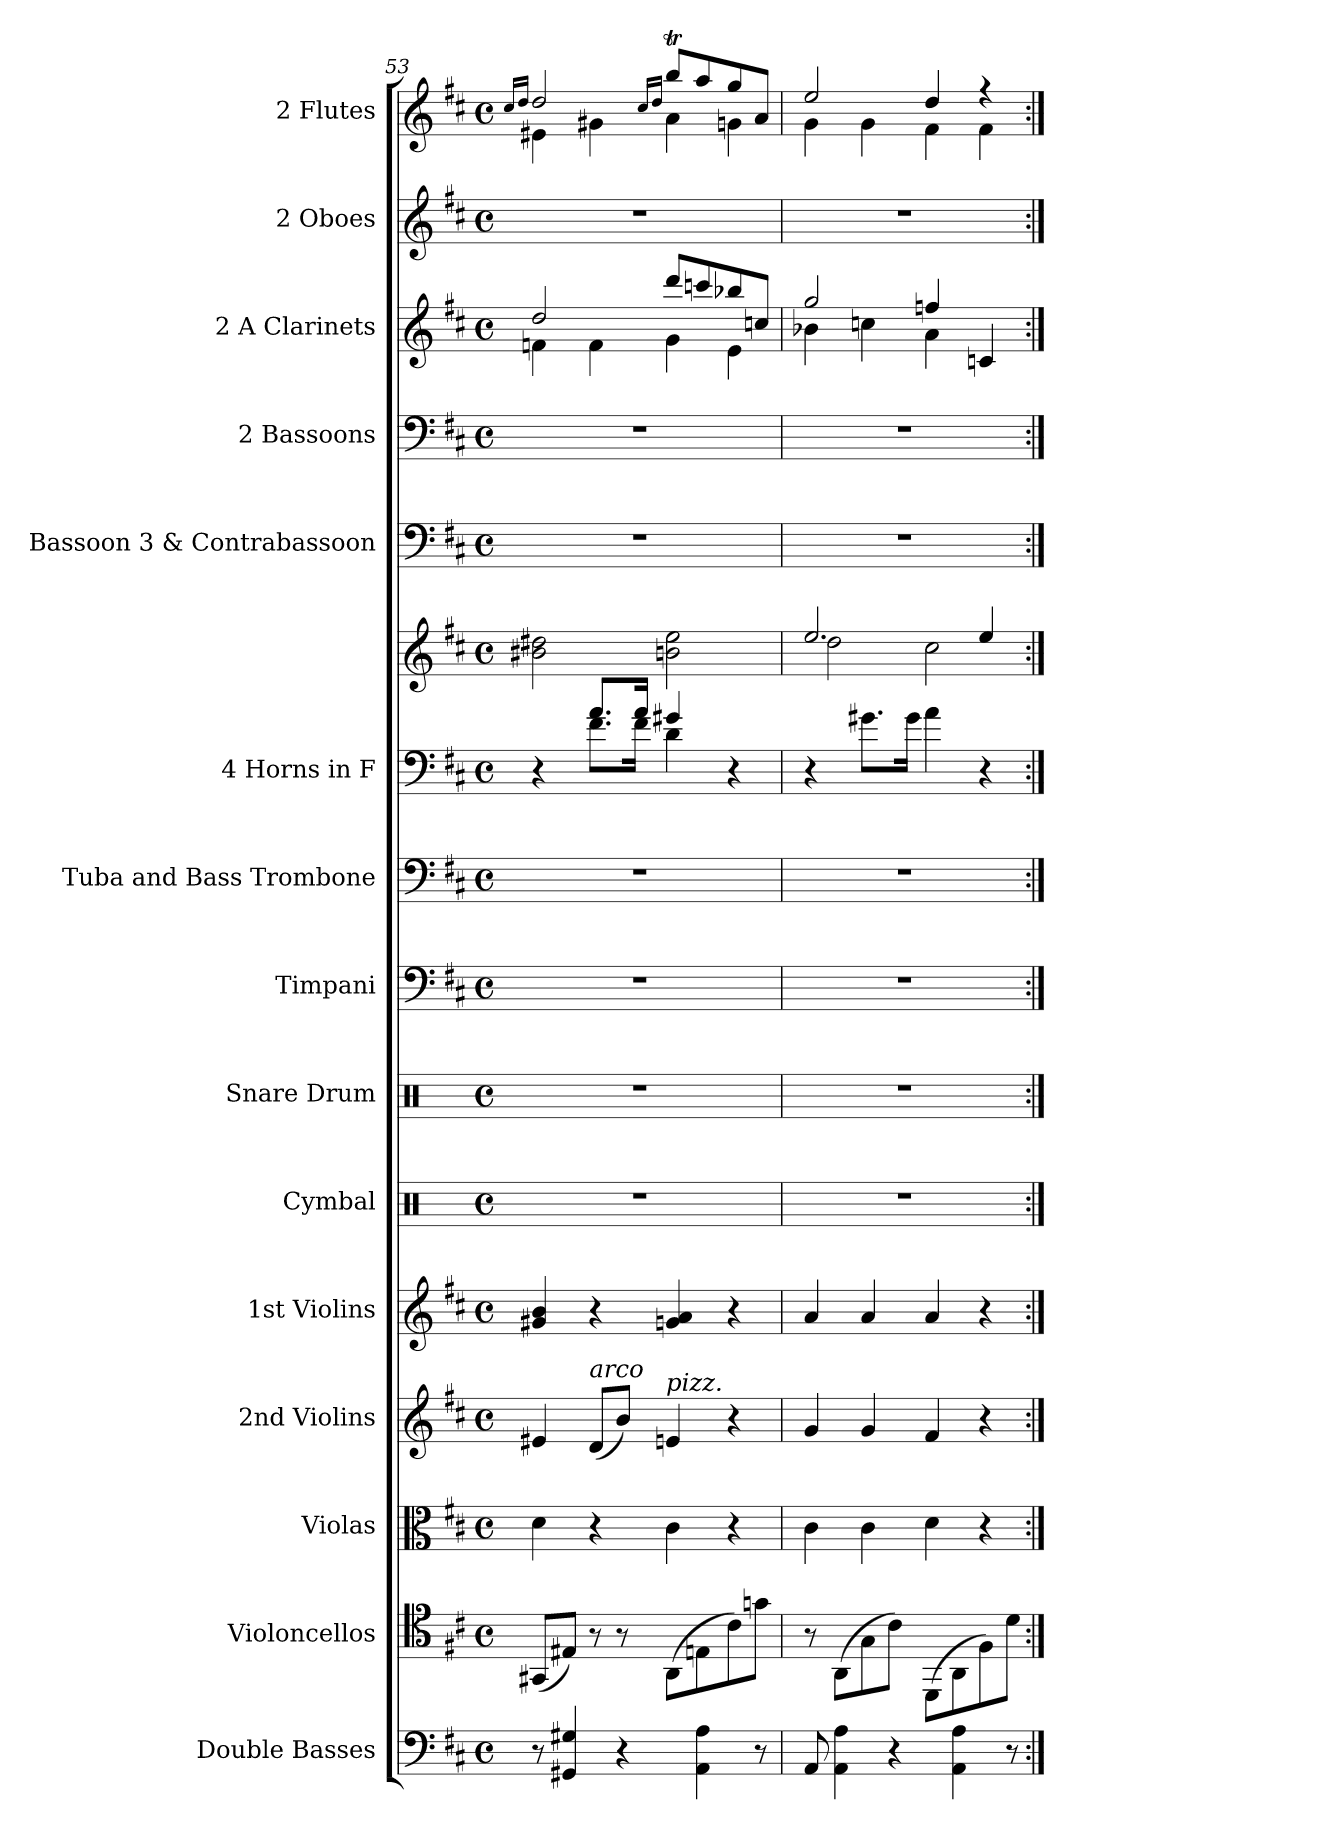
**kern	**kern	**kern	**kern	**kern	**kern	**kern	**kern	**kern	**kern	**kern	**kern	**kern	**kern	**kern	**kern
*part15	*part14	*part13	*part12	*part11	*part10	*part9	*part8	*part7	*part6	*part6	*part5	*part4	*part3	*part2	*part1
*staff16	*staff15	*staff14	*staff13	*staff12	*staff11	*staff10	*staff9	*staff8	*staff7	*staff6	*staff5	*staff4	*staff3	*staff2	*staff1
*I"Double Basses	*I"Violoncellos	*I"Violas	*I"2nd Violins	*I"1st Violins	*I"Cymbal	*I"Snare Drum	*I"Timpani	*I"Tuba and  Bass Trombone	*I"4 Horns in F	*	*I"Bassoon 3 &amp; Contrabassoon	*I"2 Bassoons	*I"2 A Clarinets	*I"2 Oboes	*I"2 Flutes
*	*	*	*	*	*I'Cym	*I'Sn Dr	*I'Timp	*I'Tba	*I'Hn	*	*I'Bsn	*I'Bsn	*I'Cl	*I'Ob	*I'Fl
*clefF4	*clefC4	*clefC3	*clefG2	*clefG2	*clefX	*clefX	*clefF4	*clefF4	*clefF4	*clefG2	*clefF4	*clefF4	*clefG2	*clefG2	*clefG2
*ITrd7c12	*	*	*	*	*	*	*	*	*ITrd4c7	*ITrd4c7	*	*	*ITrd2c3	*	*
*k[f#c#]	*k[f#c#]	*k[f#c#]	*k[f#c#]	*k[f#c#]	*k[]	*k[]	*k[f#c#]	*k[f#c#]	*k[f#]	*k[f#]	*k[f#c#]	*k[f#c#]	*k[f#c#g#d#a#]	*k[f#c#]	*k[f#c#]
*M4/4	*M4/4	*M4/4	*M4/4	*M4/4	*M4/4	*M4/4	*M4/4	*M4/4	*M4/4	*M4/4	*M4/4	*M4/4	*M4/4	*M4/4	*M4/4
*met(c)	*met(c)	*met(c)	*met(c)	*met(c)	*met(c)	*met(c)	*met(c)	*met(c)	*met(c)	*met(c)	*met(c)	*met(c)	*met(c)	*met(c)	*met(c)
=53	=53	=53	=53	=53	=53	=53	=53	=53	=53	=53	=53	=53	=53	=53	=53
.	.	.	.	.	.	.	.	.	.	.	.	.	.	.	16qcc#/LL
.	.	.	.	.	.	.	.	.	.	.	.	.	.	.	16qdd/JJ
*	*	*	*	*	*	*	*	*	*^	*	*	*	*^	*	*^
8r	(<8GG#X/L	4d\	4e#X/	4g#X/ 4b/	1r	1r	1r	1r	4r	4ryy	2e#X\ 2g#X\	1r	1r	2b/	4dn\	1r	2dd/	4e#X\
4GGG#X/ 4GG#X/	8E#X/J)	.	.	.	.	.	.	.	.	.	.	.	.	.	.	.	.	.
!	!	!	!LO:TX:a:i:t=arco	!	!	!	!	!	!	!	!	!	!	!	!	!	!	!
.	8r	4r	(<8d/L	4r	.	.	.	.	8.d/L	8.B\L	.	.	.	.	4d\	.	.	4g#X\
4r	8r	.	8b/J)	.	.	.	.	.	.	.	.	.	.	.	.	.	.	.
.	.	.	.	.	.	.	.	.	16d/Jk	16B\Jk	.	.	.	.	.	.	.	.
.	.	.	.	.	.	.	.	.	.	.	.	.	.	.	.	.	16qcc#/LL	.
.	.	.	.	.	.	.	.	.	.	.	.	.	.	.	.	.	16qdd/JJ	.
!	!	!	!LO:TX:a:i:t=pizz.	!	!	!	!	!	!	!	!	!	!	!	!	!	!	!
.	(>8AA\L	4c#\	4en/	4gn/ 4a/	.	.	.	.	4c#X/	4G\	2en\ 2a\	.	.	8bb/L	4e\	.	8bbT/L	4a\
4AAA\ 4AA\	8En\	.	.	.	.	.	.	.	.	.	.	.	.	8aan/	.	.	8aa/	.
.	8c#\)	4r	4r	4r	.	.	.	.	4r	4ryy	.	.	.	8ggn/	4c#\	.	8gg/	4gn\
8r	8gn\J	.	.	.	.	.	.	.	.	.	.	.	.	8an/J	.	.	8a/J	.
*	*	*	*	*	*	*	*	*	*v	*v	*	*	*	*	*	*	*	*
=54	=54	=54	=54	=54	=54	=54	=54	=54	=54	=54	=54	=54	=54	=54	=54	=54	=54
*	*	*	*	*	*	*	*	*	*	*^	*	*	*	*	*	*	*
8AAA/	8r	4c#\	4g/	4a/	1r	1r	1r	1r	4r	2.a/	2g\	1r	1r	2ee/	4gn\	1r	2ee/	4g\
4AAA\ 4AA\	(>8AA\L	.	.	.	.	.	.	.	.	.	.	.	.	.	.	.	.	.
.	8G\	4c#\	4g/	4a/	.	.	.	.	8.c#X\L	.	.	.	.	.	4an\	.	.	4g\
4r	8c#\J)	.	.	.	.	.	.	.	.	.	.	.	.	.	.	.	.	.
.	.	.	.	.	.	.	.	.	16c#\Jk	.	.	.	.	.	.	.	.	.
.	(>8DD\L	4d\	4f#/	4a/	.	.	.	.	4d\	.	2f#\	.	.	4ddn/	4f#\	.	4dd/	4f#\
4AAA\ 4AA\	8AA\	.	.	.	.	.	.	.	.	.	.	.	.	.	.	.	.	.
.	8F#\)	4r	4r	4r	.	.	.	.	4r	4a/	.	.	.	4An/	4ryy	.	4r	4f#\
8r	8d\J	.	.	.	.	.	.	.	.	.	.	.	.	.	.	.	.	.
*	*	*	*	*	*	*	*	*	*	*v	*v	*	*	*v	*v	*	*v	*v
=:|!	=:|!	=:|!	=:|!	=:|!	=:|!	=:|!	=:|!	=:|!	=:|!	=:|!	=:|!	=:|!	=:|!	=:|!	=:|!
*-	*-	*-	*-	*-	*-	*-	*-	*-	*-	*-	*-	*-	*-	*-	*-
